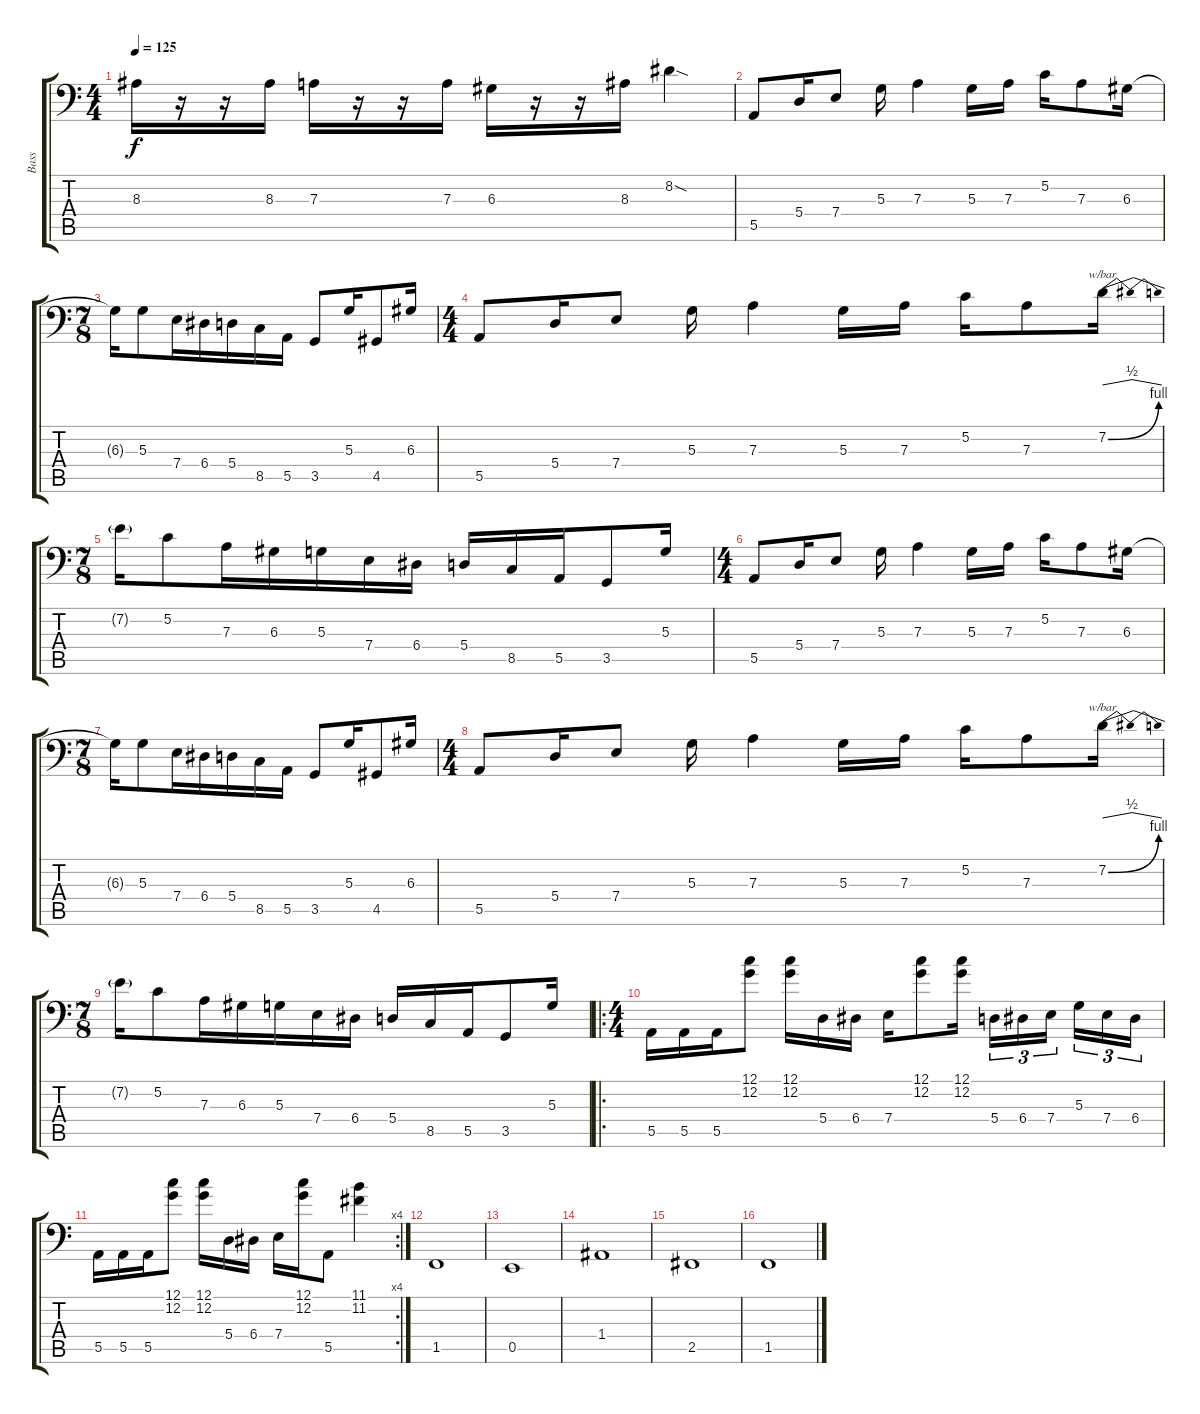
\track ("Bass" "Bass") {instrument electricbassfinger}
\staff {score tabs}
\tuning (C3 G2 D2 A1 E1 B0) {hide}
\ts (4 4)
\tempo 125
\clef f4
\ks c
8.3.16{dy f instrument electricbassfinger} r.16 r.16 8.3.16 7.3.16 r.16 r.16 7.3.16 6.3.16 r.16 r.16 8.3.16 8.2{sod}.4 |
5.5.8 5.4.16 7.4.8 5.3.16 7.3.4 5.3.16 7.3.16 5.2.16 7.3.8 6.3.16 |
\ts (7 8)
6.3{t}.16 5.3.8 7.4.16 6.4.16 5.4.16 8.5.16 5.5.16 3.5.8 5.3.16 4.5.8 6.3.16 |
\ts (4 4)
5.5.8 5.4.16 7.4.8 5.3.16 7.3.4 5.3.16 7.3.16 5.2.16 7.3.8 7.2{be (bend 0 0 60 4)}.16{tbe (dip default 0 0 28 2 30 2 60 0)} |
\ts (7 8)
7.2{t}.16 5.2.8 7.3.16 6.3.16 5.3.16 7.4.16 6.4.16 5.4.16 8.5.16 5.5.16 3.5.8 5.3.16 |
\ts (4 4)
5.5.8 5.4.16 7.4.8 5.3.16 7.3.4 5.3.16 7.3.16 5.2.16 7.3.8 6.3.16 |
\ts (7 8)
6.3{t}.16 5.3.8 7.4.16 6.4.16 5.4.16 8.5.16 5.5.16 3.5.8 5.3.16 4.5.8 6.3.16 |
\ts (4 4)
5.5.8 5.4.16 7.4.8 5.3.16 7.3.4 5.3.16 7.3.16 5.2.16 7.3.8 7.2{be (bend 0 0 60 4)}.16{tbe (dip default 0 0 28 2 30 2 60 0)} |
\ts (7 8)
7.2{t}.16 5.2.8 7.3.16 6.3.16 5.3.16 7.4.16 6.4.16 5.4.16 8.5.16 5.5.16 3.5.8 5.3.16 |
\ro
\ts (4 4)
5.5.16 5.5.16 5.5.16 (12.1 12.2).8 (12.1 12.2).16 5.4.16 6.4.16 7.4.16 (12.1 12.2).8 (12.1 12.2).16 5.4.16{tu (3 2)} 6.4.16{tu (3 2)} 7.4.16{tu (3 2)} 5.3.16{tu (3 2)} 7.4.16{tu (3 2)} 6.4.16{tu (3 2)} |
\rc 4
5.5.16 5.5.16 5.5.16 (12.1 12.2).8 (12.1 12.2).16 5.4.16 6.4.16 7.4.16 (12.1 12.2).16 5.5.8 (11.1 11.2).4 |
1.5.1 |
0.5.1 |
1.4.1 |
2.5.1 |
1.5.1
